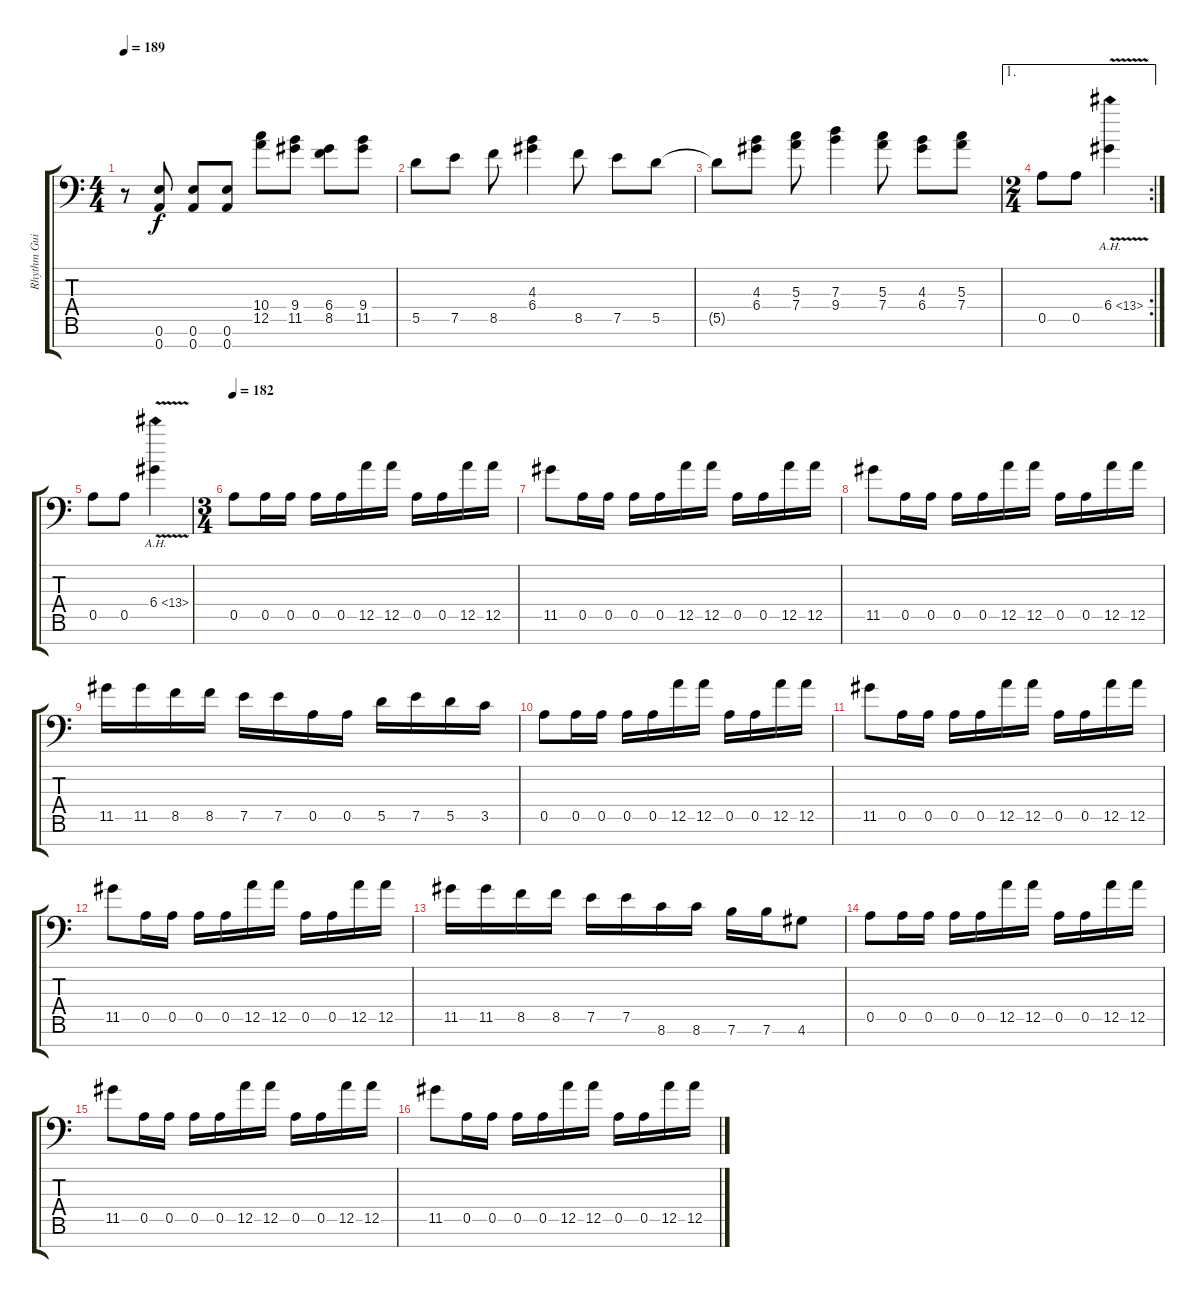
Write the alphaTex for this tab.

\track ("Rhythm Guitar 2" "Rhythm Gui") {instrument distortionguitar}
\staff {score tabs}
\tuning (E4 B3 G3 D3 A2 E2 A1) {hide}
\ts (4 4)
\tempo 189
\clef f4
\ks c
r.8{dy f} (0.6 0.7).8 (0.6 0.7).8 (0.6 0.7).8 (10.4 12.5).8 (9.4 11.5).8 (6.4 8.5).8 (9.4 11.5).8 |
5.5.8 7.5.8 8.5.8 (4.3 6.4).4 8.5.8 7.5.8 5.5.8 |
5.5{t}.8 (4.3 6.4).8 (5.3 7.4).8 (7.3 9.4).4 (5.3 7.4).8 (4.3 6.4).8 (5.3 7.4).8 |
\ae 1
\rc 2
\ts (2 4)
0.5.8 0.5.8 6.4{ah 7 v}.4 |
0.5.8 0.5.8 6.4{ah 7 v}.4 |
\ts (3 4)
\tempo 182
0.5.8 0.5.16 0.5.16 0.5.16 0.5.16 12.5.16 12.5.16 0.5.16 0.5.16 12.5.16 12.5.16 |
11.5.8 0.5.16 0.5.16 0.5.16 0.5.16 12.5.16 12.5.16 0.5.16 0.5.16 12.5.16 12.5.16 |
11.5.8 0.5.16 0.5.16 0.5.16 0.5.16 12.5.16 12.5.16 0.5.16 0.5.16 12.5.16 12.5.16 |
11.5.16 11.5.16 8.5.16 8.5.16 7.5.16 7.5.16 0.5.16 0.5.16 5.5.16 7.5.16 5.5.16 3.5.16 |
0.5.8 0.5.16 0.5.16 0.5.16 0.5.16 12.5.16 12.5.16 0.5.16 0.5.16 12.5.16 12.5.16 |
11.5.8 0.5.16 0.5.16 0.5.16 0.5.16 12.5.16 12.5.16 0.5.16 0.5.16 12.5.16 12.5.16 |
11.5.8 0.5.16 0.5.16 0.5.16 0.5.16 12.5.16 12.5.16 0.5.16 0.5.16 12.5.16 12.5.16 |
11.5.16 11.5.16 8.5.16 8.5.16 7.5.16 7.5.16 8.6.16 8.6.16 7.6.16 7.6.16 4.6.8 |
0.5.8 0.5.16 0.5.16 0.5.16 0.5.16 12.5.16 12.5.16 0.5.16 0.5.16 12.5.16 12.5.16 |
11.5.8 0.5.16 0.5.16 0.5.16 0.5.16 12.5.16 12.5.16 0.5.16 0.5.16 12.5.16 12.5.16 |
11.5.8 0.5.16 0.5.16 0.5.16 0.5.16 12.5.16 12.5.16 0.5.16 0.5.16 12.5.16 12.5.16
